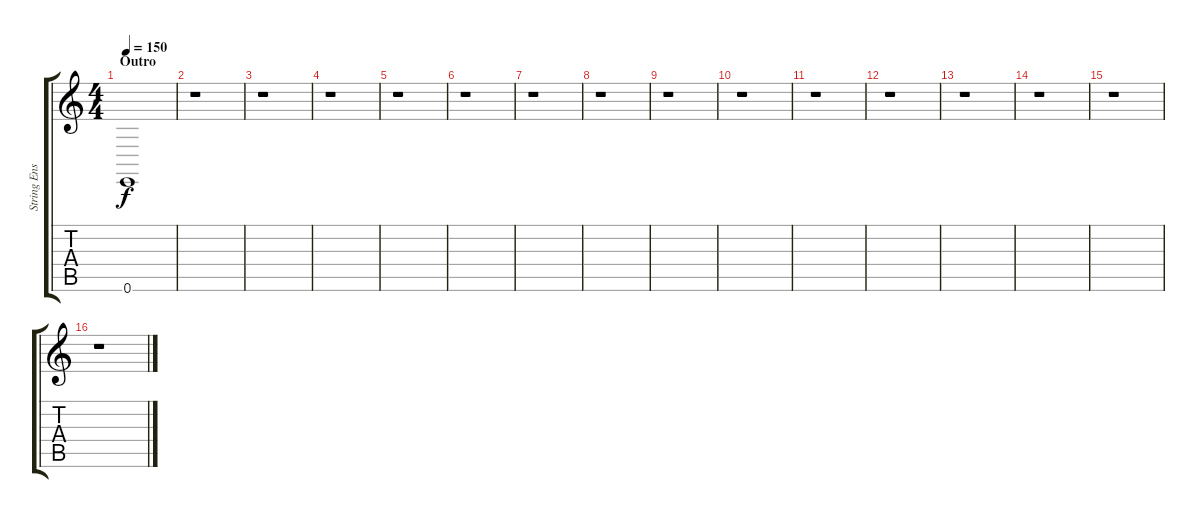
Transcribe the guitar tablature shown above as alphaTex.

\track ("String Ensemble V" "String Ens") {instrument stringensemble1}
\staff {score tabs}
\tuning (E4 B3 G3 D3 A2 E2) {hide}
\ts (4 4)
\section ("" "Outro")
\tempo 150
\clef g2
\ks c
0.6.1{dy f volume 16 balance 8 instrument ocarina} |
r.1 |
r.1 |
r.1 |
r.1 |
r.1 |
r.1 |
r.1 |
r.1 |
r.1 |
r.1 |
r.1 |
r.1 |
r.1 |
r.1 |
r.1
